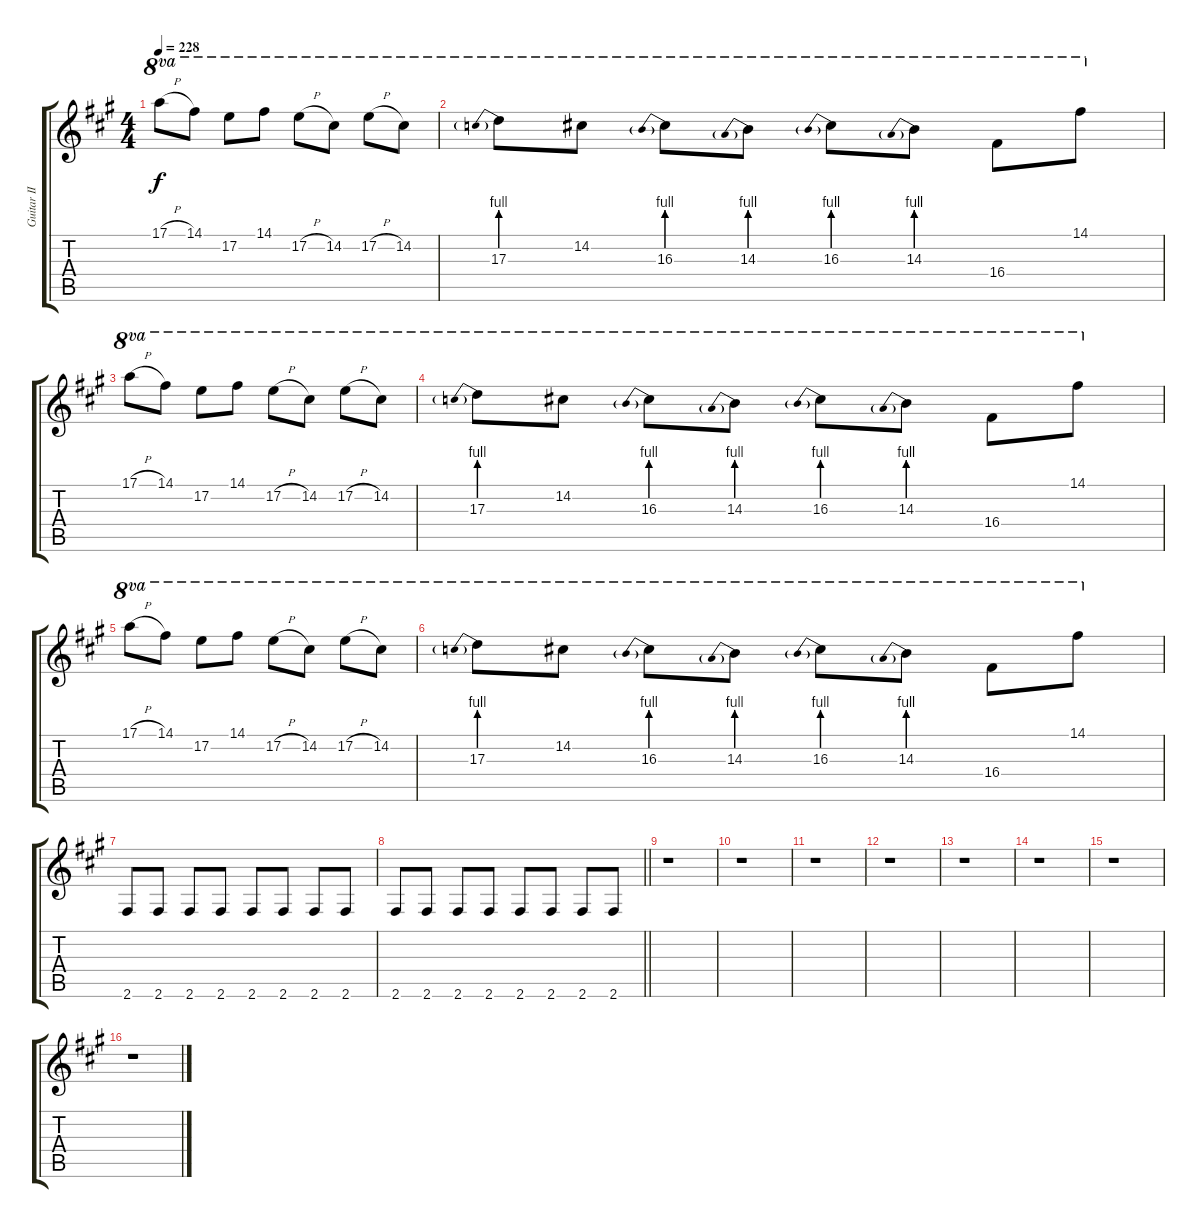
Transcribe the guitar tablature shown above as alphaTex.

\track ("Guitar II" "Guitar II") {mute instrument distortionguitar}
\staff {score tabs}
\tuning (E4 B3 G3 D3 A2 E2) {hide}
\ts (4 4)
\tempo 228
\clef g2
\ks a
17.1{h}.8{ot 8va dy f} 14.1.8{ot 8va} 17.2.8{ot 8va} 14.1.8{ot 8va} 17.2{h}.8{ot 8va} 14.2.8{ot 8va} 17.2{h}.8{ot 8va} 14.2.8{ot 8va} |
17.3{be (prebend 0 4 60 4)}.8{ot 8va} 14.2.8{ot 8va} 16.3{be (prebend 0 4 60 4)}.8{ot 8va} 14.3{be (prebend 0 4 60 4)}.8{ot 8va} 16.3{be (prebend 0 4 60 4)}.8{ot 8va} 14.3{be (prebend 0 4 60 4)}.8{ot 8va} 16.4.8{ot 8va} 14.1.8{ot 8va} |
17.1{h}.8{ot 8va} 14.1.8{ot 8va} 17.2.8{ot 8va} 14.1.8{ot 8va} 17.2{h}.8{ot 8va} 14.2.8{ot 8va} 17.2{h}.8{ot 8va} 14.2.8{ot 8va} |
17.3{be (prebend 0 4 60 4)}.8{ot 8va} 14.2.8{ot 8va} 16.3{be (prebend 0 4 60 4)}.8{ot 8va} 14.3{be (prebend 0 4 60 4)}.8{ot 8va} 16.3{be (prebend 0 4 60 4)}.8{ot 8va} 14.3{be (prebend 0 4 60 4)}.8{ot 8va} 16.4.8{ot 8va} 14.1.8{ot 8va} |
17.1{h}.8{ot 8va} 14.1.8{ot 8va} 17.2.8{ot 8va} 14.1.8{ot 8va} 17.2{h}.8{ot 8va} 14.2.8{ot 8va} 17.2{h}.8{ot 8va} 14.2.8{ot 8va} |
17.3{be (prebend 0 4 60 4)}.8{ot 8va} 14.2.8{ot 8va} 16.3{be (prebend 0 4 60 4)}.8{ot 8va} 14.3{be (prebend 0 4 60 4)}.8{ot 8va} 16.3{be (prebend 0 4 60 4)}.8{ot 8va} 14.3{be (prebend 0 4 60 4)}.8{ot 8va} 16.4.8{ot 8va} 14.1.8{ot 8va} |
2.6.8 2.6.8 2.6.8 2.6.8 2.6.8 2.6.8 2.6.8 2.6.8 |
\barLineRight lightlight
2.6.8 2.6.8 2.6.8 2.6.8 2.6.8 2.6.8 2.6.8 2.6.8 |
r.1 |
r.1 |
r.1 |
r.1 |
r.1 |
r.1 |
r.1 |
r.1
